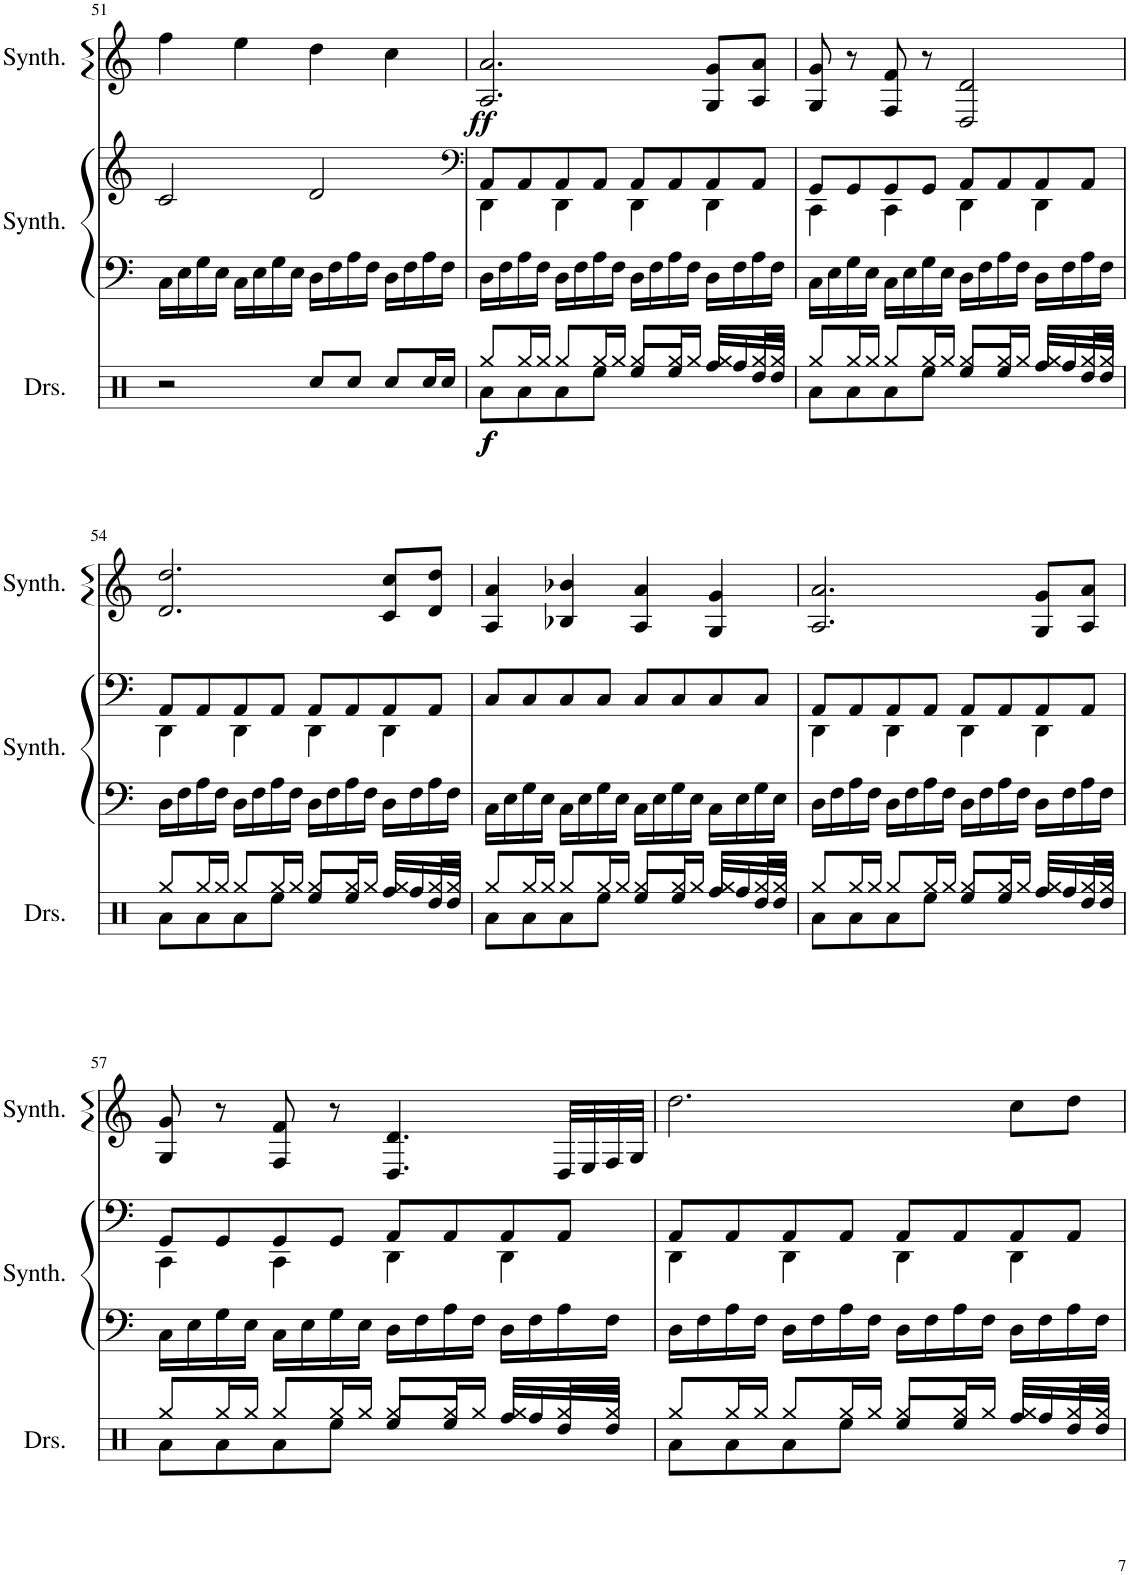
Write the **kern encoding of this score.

**kern	**dynam	**kern	**kern	**kern	**dynam
*part3	*part3	*part2	*part2	*part1	*part1
*staff4	*staff4	*staff3	*staff2	*staff1	*staff1
*I"Drumset	*	*I"Keyboard Synthesizer	*	*I"Keyboard Synthesizer	*
*I'Drs.	*	*I'Synth.	*	*I'Synth.	*
!!LO:PB:g=z
*clefX	*	*clefF4	*clefG2	*clefG2	*
*k[]	*	*k[]	*k[]	*k[]	*
*M4/4	*	*M4/4	*M4/4	*M4/4	*
=51	=51	=51	=51	=51	=51
2r	.	16C\LL	2c/	4ff\	.
.	.	16E\	.	.	.
.	.	16G\	.	.	.
.	.	16E\JJ	.	.	.
.	.	16C\LL	.	4ee\	.
.	.	16E\	.	.	.
.	.	16G\	.	.	.
.	.	16E\JJ	.	.	.
8Rcc/L	.	16D\LL	2d/	4dd\	.
.	.	16F\	.	.	.
8Rcc/J	.	16A\	.	.	.
.	.	16F\JJ	.	.	.
8Rcc/L	.	16D\LL	.	4cc\	.
.	.	16F\	.	.	.
16Rcc/L	.	16A\	.	.	.
16Rcc/JJ	.	16F\JJ	.	.	.
=52	=52	=52	=52	=52	=52
*	*	*	*clefF4	*	*
*^	*	*	*^	*	*
!	!	!LO:DY:b	!	!	!	!	!
!	!	!LO:DY:n=1:b	!	!	!	!	!LO:DY:b
8Rgg/L	8Ra\L	f f	16D\LL	8AA/L	4DD\	2.A/ 2.a/	ff
.	.	.	16F\	.	.	.	.
16Rgg/L	8Ra\	.	16A\	8AA/	.	.	.
16Rgg/JJ	.	.	16F\JJ	.	.	.	.
8Rgg/L	8Ra\	.	16D\LL	8AA/	4DD\	.	.
.	.	.	16F\	.	.	.	.
16Rgg/L	8Ree\J	.	16A\	8AA/J	.	.	.
16Rgg/JJ	.	.	16F\JJ	.	.	.	.
8Rgg/L	8Ree/L	.	16D\LL	8AA/L	4DD\	.	.
.	.	.	16F\	.	.	.	.
16Rgg/L	8Ree/J	.	16A\	8AA/	.	.	.
16Rgg/JJ	.	.	16F\JJ	.	.	.	.
8Rgg/L	16Rff/LL	.	16D\LL	8AA/	4DD\	8G/ 8g/L	.
.	16Rff/	.	16F\	.	.	.	.
16Rgg/L	16Rdd/	.	16A\	8AA/J	.	8A/ 8a/J	.
16Rgg/JJ	16Rdd/JJ	.	16F\JJ	.	.	.	.
=53	=53	=53	=53	=53	=53	=53	=53
8Rgg/L	8Ra\L	.	16C\LL	8GG/L	4CC\	8G/ 8g/	.
.	.	.	16E\	.	.	.	.
16Rgg/L	8Ra\	.	16G\	8GG/	.	8r	.
16Rgg/JJ	.	.	16E\JJ	.	.	.	.
8Rgg/L	8Ra\	.	16C\LL	8GG/	4CC\	8F/ 8f/	.
.	.	.	16E\	.	.	.	.
16Rgg/L	8Ree\J	.	16G\	8GG/J	.	8r	.
16Rgg/JJ	.	.	16E\JJ	.	.	.	.
8Rgg/L	8Ree/L	.	16D\LL	8AA/L	4DD\	2D/ 2d/	.
.	.	.	16F\	.	.	.	.
16Rgg/L	8Ree/J	.	16A\	8AA/	.	.	.
16Rgg/JJ	.	.	16F\JJ	.	.	.	.
8Rgg/L	16Rff/LL	.	16D\LL	8AA/	4DD\	.	.
.	16Rff/	.	16F\	.	.	.	.
16Rgg/L	16Rdd/	.	16A\	8AA/J	.	.	.
16Rgg/JJ	16Rdd/JJ	.	16F\JJ	.	.	.	.
!!LO:LB:g=z
=54	=54	=54	=54	=54	=54	=54	=54
8Rgg/L	8Ra\L	.	16D\LL	8AA/L	4DD\	2.d/ 2.dd/	.
.	.	.	16F\	.	.	.	.
16Rgg/L	8Ra\	.	16A\	8AA/	.	.	.
16Rgg/JJ	.	.	16F\JJ	.	.	.	.
8Rgg/L	8Ra\	.	16D\LL	8AA/	4DD\	.	.
.	.	.	16F\	.	.	.	.
16Rgg/L	8Ree\J	.	16A\	8AA/J	.	.	.
16Rgg/JJ	.	.	16F\JJ	.	.	.	.
8Rgg/L	8Ree/L	.	16D\LL	8AA/L	4DD\	.	.
.	.	.	16F\	.	.	.	.
16Rgg/L	8Ree/J	.	16A\	8AA/	.	.	.
16Rgg/JJ	.	.	16F\JJ	.	.	.	.
8Rgg/L	16Rff/LL	.	16D\LL	8AA/	4DD\	8c/ 8cc/L	.
.	16Rff/	.	16F\	.	.	.	.
16Rgg/L	16Rdd/	.	16A\	8AA/J	.	8d/ 8dd/J	.
16Rgg/JJ	16Rdd/JJ	.	16F\JJ	.	.	.	.
*	*	*	*	*v	*v	*	*
=55	=55	=55	=55	=55	=55	=55
8Rgg/L	8Ra\L	.	16C\LL	8C/L	4A/ 4a/	.
.	.	.	16E\	.	.	.
16Rgg/L	8Ra\	.	16G\	8C/	.	.
16Rgg/JJ	.	.	16E\JJ	.	.	.
8Rgg/L	8Ra\	.	16C\LL	8C/	4B-X/ 4b-X/	.
.	.	.	16E\	.	.	.
16Rgg/L	8Ree\J	.	16G\	8C/J	.	.
16Rgg/JJ	.	.	16E\JJ	.	.	.
8Rgg/L	8Ree/L	.	16C\LL	8C/L	4A/ 4a/	.
.	.	.	16E\	.	.	.
16Rgg/L	8Ree/J	.	16G\	8C/	.	.
16Rgg/JJ	.	.	16E\JJ	.	.	.
8Rgg/L	16Rff/LL	.	16C\LL	8C/	4G/ 4g/	.
.	16Rff/	.	16E\	.	.	.
16Rgg/L	16Rdd/	.	16G\	8C/J	.	.
16Rgg/JJ	16Rdd/JJ	.	16E\JJ	.	.	.
=56	=56	=56	=56	=56	=56	=56
*	*	*	*	*^	*	*
8Rgg/L	8Ra\L	.	16D\LL	8AA/L	4DD\	2.A/ 2.a/	.
.	.	.	16F\	.	.	.	.
16Rgg/L	8Ra\	.	16A\	8AA/	.	.	.
16Rgg/JJ	.	.	16F\JJ	.	.	.	.
8Rgg/L	8Ra\	.	16D\LL	8AA/	4DD\	.	.
.	.	.	16F\	.	.	.	.
16Rgg/L	8Ree\J	.	16A\	8AA/J	.	.	.
16Rgg/JJ	.	.	16F\JJ	.	.	.	.
8Rgg/L	8Ree/L	.	16D\LL	8AA/L	4DD\	.	.
.	.	.	16F\	.	.	.	.
16Rgg/L	8Ree/J	.	16A\	8AA/	.	.	.
16Rgg/JJ	.	.	16F\JJ	.	.	.	.
8Rgg/L	16Rff/LL	.	16D\LL	8AA/	4DD\	8G/ 8g/L	.
.	16Rff/	.	16F\	.	.	.	.
16Rgg/L	16Rdd/	.	16A\	8AA/J	.	8A/ 8a/J	.
16Rgg/JJ	16Rdd/JJ	.	16F\JJ	.	.	.	.
!!LO:LB:g=z
=57	=57	=57	=57	=57	=57	=57	=57
8Rgg/L	8Ra\L	.	16C\LL	8GG/L	4CC\	8G/ 8g/	.
.	.	.	16E\	.	.	.	.
16Rgg/L	8Ra\	.	16G\	8GG/	.	8r	.
16Rgg/JJ	.	.	16E\JJ	.	.	.	.
8Rgg/L	8Ra\	.	16C\LL	8GG/	4CC\	8F/ 8f/	.
.	.	.	16E\	.	.	.	.
16Rgg/L	8Ree\J	.	16G\	8GG/J	.	8r	.
16Rgg/JJ	.	.	16E\JJ	.	.	.	.
8Rgg/L	8Ree/L	.	16D\LL	8AA/L	4DD\	4.D/ 4.d/	.
.	.	.	16F\	.	.	.	.
16Rgg/L	8Ree/J	.	16A\	8AA/	.	.	.
16Rgg/JJ	.	.	16F\JJ	.	.	.	.
8Rgg/L	16Rff/LL	.	16D\LL	8AA/	4DD\	.	.
.	16Rff/	.	16F\	.	.	.	.
16Rgg/L	16Rdd/	.	16A\	8AA/J	.	32D/LLL	.
.	.	.	.	.	.	32E/	.
16Rgg/JJ	16Rdd/JJ	.	16F\JJ	.	.	32F/	.
.	.	.	.	.	.	32G/JJJ	.
=58	=58	=58	=58	=58	=58	=58	=58
8Rgg/L	8Ra\L	.	16D\LL	8AA/L	4DD\	2.dd\	.
.	.	.	16F\	.	.	.	.
16Rgg/L	8Ra\	.	16A\	8AA/	.	.	.
16Rgg/JJ	.	.	16F\JJ	.	.	.	.
8Rgg/L	8Ra\	.	16D\LL	8AA/	4DD\	.	.
.	.	.	16F\	.	.	.	.
16Rgg/L	8Ree\J	.	16A\	8AA/J	.	.	.
16Rgg/JJ	.	.	16F\JJ	.	.	.	.
8Rgg/L	8Ree/L	.	16D\LL	8AA/L	4DD\	.	.
.	.	.	16F\	.	.	.	.
16Rgg/L	8Ree/J	.	16A\	8AA/	.	.	.
16Rgg/JJ	.	.	16F\JJ	.	.	.	.
8Rgg/L	16Rff/LL	.	16D\LL	8AA/	4DD\	8cc\L	.
.	16Rff/	.	16F\	.	.	.	.
16Rgg/L	16Rdd/	.	16A\	8AA/J	.	8dd\J	.
16Rgg/JJ	16Rdd/JJ	.	16F\JJ	.	.	.	.
*v	*v	*	*	*v	*v	*	*
=	=	=	=	=	=
*-	*-	*-	*-	*-	*-
